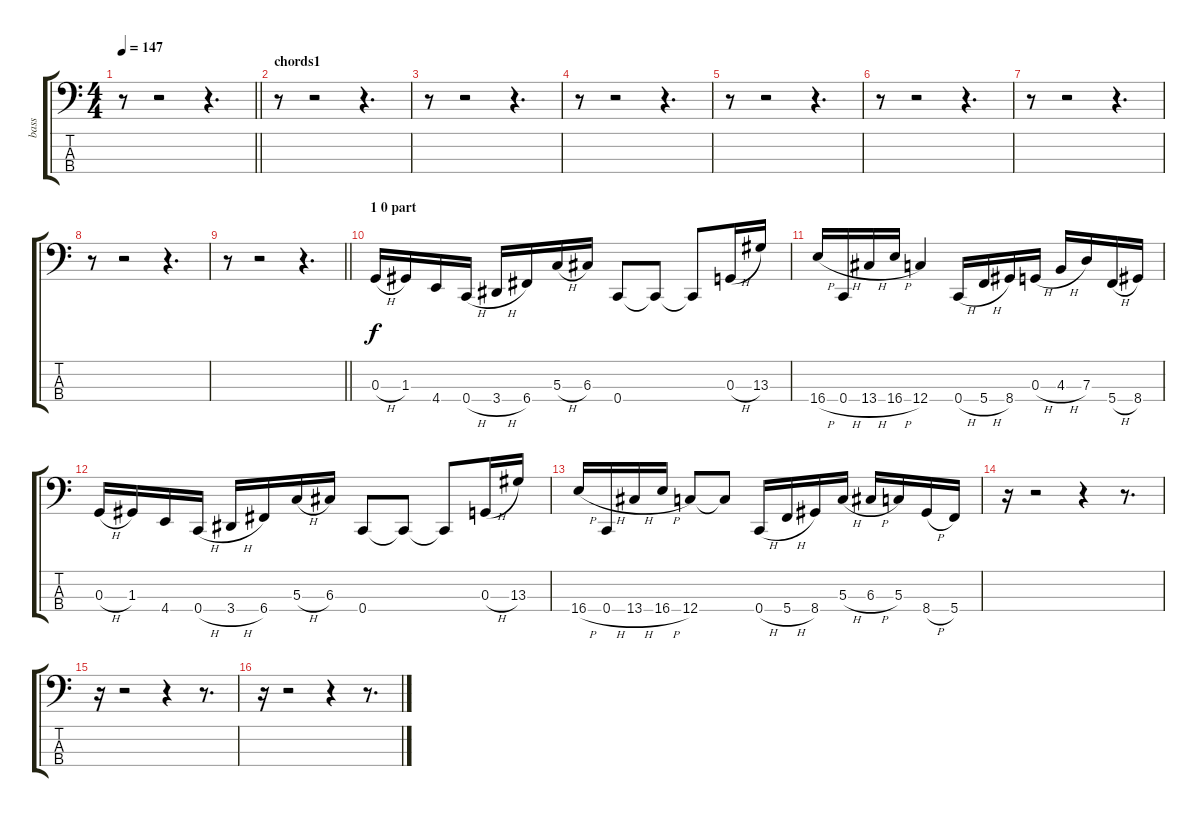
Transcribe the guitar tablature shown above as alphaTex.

\track ("bass" "bass") {mute instrument electricbasspick}
\staff {score tabs}
\tuning (F2 C2 G1 C1) {hide}
\ts (4 4)
\tempo 147
\clef f4
\barLineRight lightlight
\ks c
r.8{dy f} r.2 r.4{d} |
\section ("" "chords1")
r.8 r.2 r.4{d} |
r.8 r.2 r.4{d} |
r.8 r.2 r.4{d} |
r.8 r.2 r.4{d} |
r.8 r.2 r.4{d} |
r.8 r.2 r.4{d} |
r.8 r.2 r.4{d} |
\barLineRight lightlight
r.8 r.2 r.4{d} |
\section ("" "1 0 part")
0.3{h}.16 1.3.16 4.4.16 0.4{h}.16 3.4{h}.16 6.4.16 5.3{h}.16 6.3.16 0.4.8 0.4{t}.8 0.4{t}.8 0.3{h}.16 13.3.16 |
16.4{h}.16 0.4{h}.16 13.4{h}.16 16.4{h}.16 12.4.4 0.4{h}.16 5.4{h}.16 8.4.16 0.3{h}.16 4.3{h}.16 7.3.16 5.4{h}.16 8.4.16 |
0.3{h}.16 1.3.16 4.4.16 0.4{h}.16 3.4{h}.16 6.4.16 5.3{h}.16 6.3.16 0.4.8 0.4{t}.8 0.4{t}.8 0.3{h}.16 13.3.16 |
16.4{h}.16 0.4{h}.16 13.4{h}.16 16.4{h}.16 12.4.8 12.4{t}.8 0.4{h}.16 5.4{h}.16 8.4.16 5.3{h}.16 6.3{h}.16 5.3.16 8.4{h}.16 5.4.16 |
r.16 r.2 r.4 r.8{d} |
r.16 r.2 r.4 r.8{d} |
r.16 r.2 r.4 r.8{d}
